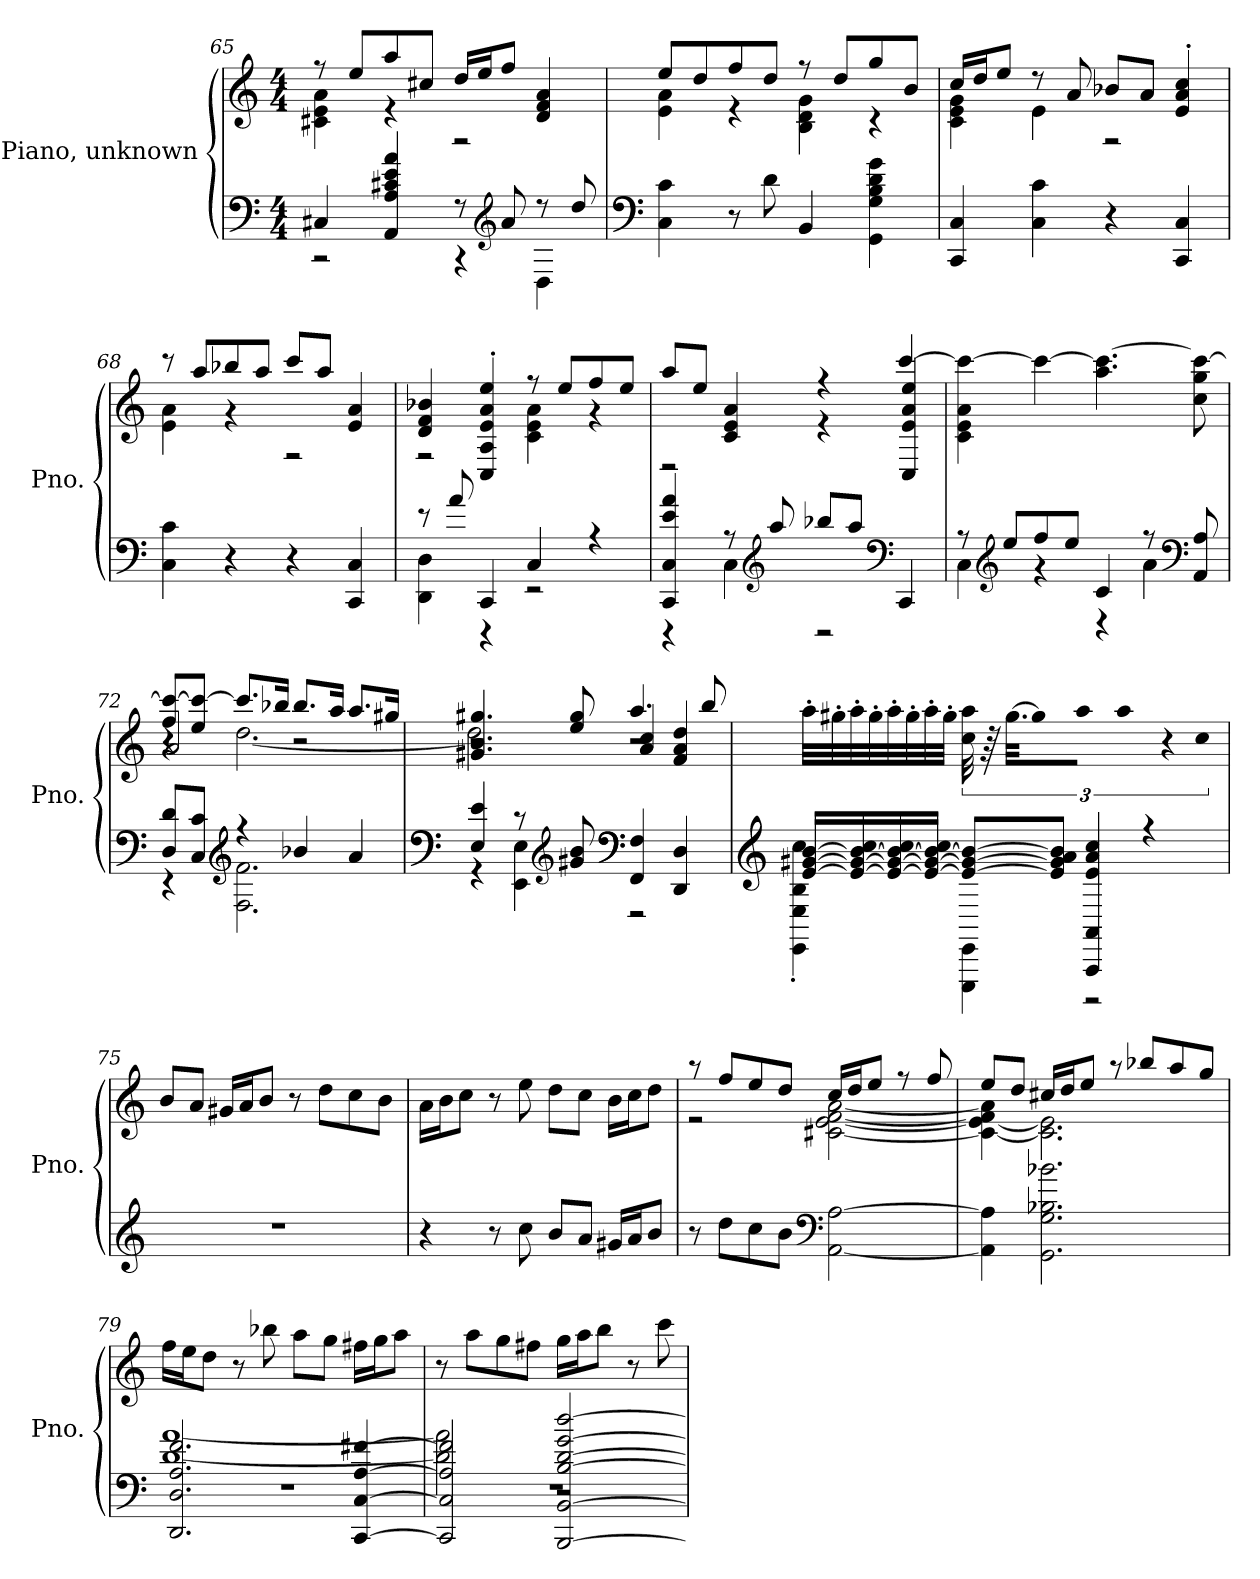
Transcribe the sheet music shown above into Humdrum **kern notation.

**kern	**kern
*part1	*part1
*staff2	*staff1
*I"Piano, unknown	*
*I'Pno.	*
*clefF4	*clefG2
*k[]	*k[]
*M4/4	*M4/4
=65	=65
*^	*^
4C#X/	2r	8r	4c#X\ 4e\ 4a\
.	.	8ee/L	.
4AA/ 4A/ 4c#X/ 4e/ 4a/	.	8aa/	4r
.	.	8cc#X/J	.
8r	4r	16dd/LL	2r
.	.	16ee/J	.
*clefG2	*	*	*
8a/	.	8ff/J	.
8r	4D\	4d/ 4f/ 4a/	.
8dd/	.	.	.
*v	*v	*	*
=66	=66	=66
*clefF4	*	*
4C\ 4c\	8ee/L	4e\ 4a\
.	8dd/	.
8r	8ff/	4r
8d\	8dd/J	.
4BB/	8r	4B\ 4d\ 4g\
.	8dd/L	.
4GG\ 4G\ 4B\ 4d\ 4g\	8gg/	4r
.	8b/J	.
=67	=67	=67
4CC/ 4C/	16cc/LL	4c\ 4e\ 4g\
.	16dd/J	.
.	8ee/J	.
4C\ 4c\	8r	4e\
.	8a/	.
4r	8b-X/L	2r
.	8a/J	.
4CC/ 4C/	4e/' 4a/' 4cc/'	.
!!LO:LB:g=z	!!
=68	=68	=68
4C\ 4c\	8r	4e\ 4a\
.	8aa/L	.
4r	8bb-X/	4r
.	8aa/J	.
4r	8ccc/L	2r
.	8aa/J	.
4CC/ 4C/	4e/ 4a/	.
=69	=69	=69
*^	*	*
8r	4DD\ 4D\	4d/ 4f/ 4b-X/	2r
8a/	.	.	.
4CC/	4r	4C/' 4A/' 4e/' 4a/' 4ee/'	.
4C/	2r	8r	4c\ 4e\ 4a\
.	.	8ee/L	.
4r	.	8ff/	4r
.	.	8ee/J	.
=70	=70	=70	=70
4CC/ 4C/ 4e/ 4a/	4r	8aa/L	2r
.	.	8ee/J	.
8r	4C\	4c/ 4e/ 4a/	.
*clefG2	*	*	*
8aa/	.	.	.
8bb-X/L	2r	4r	4r
8aa/J	.	.	.
*clefF4	*	*	*
4CC/	.	[4ccc/	4C/ 4e/ 4a/ 4ee/
*	*	*v	*v
=71	=71	=71
8r	4C\	4c\ 4e\ 4a\ 4ccc\_
*clefG2	*	*
8ee/L	.	.
8ff/	4r	4ccc\_
8ee/J	.	.
4c/	4r	4.aa\ 4.ccc\_
8r	4a\	.
*clefF4	*	*
8AA/ 8A/	.	8cc\ 8gg\ 8ccc\_
!!LO:LB:g=z
=72	=72	=72
*	*	*^
*	*	*	*^
8D/ 8d/L	4r	8ff/ 8ccc/_L	4r	2a/
8C/ 8c/J	.	8ee/ 8ccc/_J	.	.
*clefG2	*	*	*	*
4r	2.F\ 2.f\	8.ccc/L]	[2.dd\	.
.	.	16bb-X/Jk	.	.
4b-X/	.	8.bb-/L	.	2r
.	.	16aa/Jk	.	.
4a/	.	8.aa/L	.	.
.	.	16gg#X/Jk	.	.
=73	=73	=73	=73	=73
*clefF4	*	*	*	*
4E/ 4e/	4r	4.g#X/ 4.b/ 4.gg#X/	2dd\]	2r
8r	4EE\ 4E\	.	.	.
*clefG2	*	*	*	*
8g#X/ 8b/	.	8ee/ 8gg#/	.	.
*clefF4	*	*	*	*
4FF/ 4F/	2r	4.aa/	2r	4a/ 4cc/
4DD/ 4D/	.	.	.	4f/ 4a/ 4dd/
.	.	8bb/	.	.
*	*	*v	*v	*v
!!LO:LB:g=z
=74	=74	=74
*clefG2	*	*
[16e/ [16g#X/ [16b/LL	4EE\' 4E\' 4B\' 4cc\'	32aa'\LLL
.	.	32gg#X'\
16e/_ 16g#/_ 16b/_ 16cc/	.	32aa'\
.	.	32gg#'\
16e/_ 16g#/_ 16b/_ 16cc/	.	32aa'\
.	.	32gg#'\
16e/_ 16g#/_ 16b/_ 16cc/JJ	.	32aa'\
.	.	32gg#'\JJJ
8e/_ 8g#/_ 8b/_L	4EEE\ 4EE\	48cc\ 48aa\
.	.	96r
.	.	[48.gg#\KLL
.	.	16gg#\J]
8e/] 8g#/] 8a/ 8b/]J	.	8aa\J
4AAA/ 4AA/ 4e/ 4a/ 4cc/	2r	4aa\
4r	.	8r
.	.	8cc\
*v	*v	*
=75	=75
1r	8b/L
.	8a/J
.	16g#X/LL
.	16a/J
.	8b/J
.	8r
.	8dd\L
.	8cc\
.	8b\J
=76	=76
4r	16a\LL
.	16b\J
.	8cc\J
8r	8r
8cc\	8ee\
8b/L	8dd\L
8a/J	8cc\J
16g#X/LL	16b\LL
16a/J	16cc\J
8b/J	8dd\J
!!LO:PB:g=z
=77	=77
*	*^
8r	8r	2r
8dd\L	8ff/L	.
8cc\	8ee/	.
8b\J	8dd/J	.
*clefF4	*	*
[2AA\ [2A\	16cc/LL	[2c#X\ [2e\ [2f\ [2a\
.	16dd/J	.
.	8ee/J	.
.	8r	.
.	8ff/	.
=78	=78	=78
4AA\] 4A\]	8ee/L	4c#\_ 4e\_ 4f\] 4a\]
.	8dd/J	.
2.GG\ 2.G\ 2.B-X\ 2.b-X\	16cc#X/LL	2.c#\] 2.e\]
.	16dd/J	.
.	8ee/J	.
.	8r	.
.	8bb-X/L	.
.	8aa/	.
.	8gg/J	.
*	*v	*v
=79	=79
*^	*
*	*^	*
1r	[1d [1a	2.DD/ 2.D/ 2.A/ 2.f/	16ff\LL
.	.	.	16ee\J
.	.	.	8dd\J
.	.	.	8r
.	.	.	8bb-X\
.	.	.	8aa\L
.	.	.	8gg\J
.	.	[4CC/ [4C/ [4A/ [4f#X/	16ff#X\LL
.	.	.	16gg\J
.	.	.	8aa\J
=80	=80	=80	=80
1r	2d\] 2a\]	2CC/] 2C/] 2A/] 2f#/]	8r
.	.	.	8aa\L
.	.	.	8gg\
.	.	.	8ff#X\J
.	2r	[2BBB/ [2BB/ [2B/ [2d/ [2g/ [2dd/	16gg\LL
.	.	.	16aa\J
.	.	.	8bb\J
.	.	.	8r
.	.	.	8ccc\
*v	*v	*v	*
=	=
*-	*-
